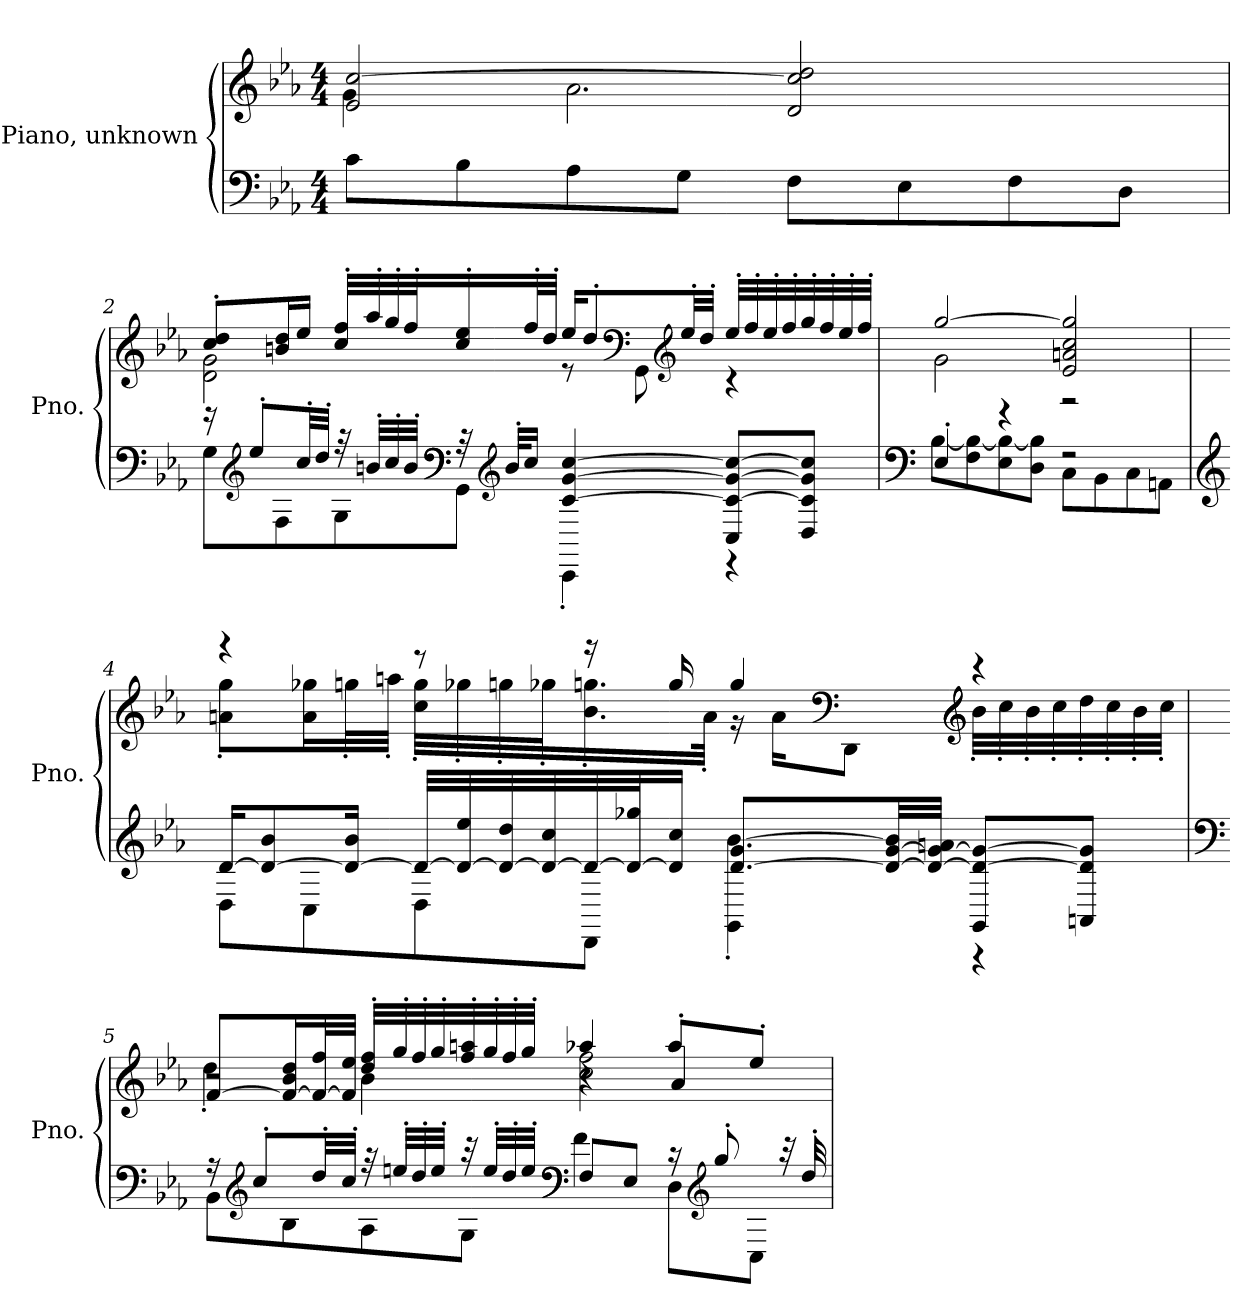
**kern	**kern
*part1	*part1
*staff2	*staff1
*I"Piano, unknown	*
*I'Pno.	*
*clefF4	*clefG2
*k[b-e-a-]	*k[b-e-a-]
*M4/4	*M4/4
*MM120	*MM120
=1	=1
*	*^
8c\L	2e-/ [2cc/	4g\
8B-\	.	.
8A-\	.	2.a-\
8G\J	.	.
8F\L	2d/ 2cc/] 2dd/	.
8E-\	.	.
8F\	.	.
8D\J	.	.
=2	=2	=2
*^	*	*
16r	8G\L	8cc/' 8dd/'L	2d\ 2g\
*clefG2	*	*	*
8ee-'/L	.	.	.
.	8F\	16bn/ 16dd/L	.
32cc'/LL	.	16ee-/JJ	.
32dd'/JJJ	.	.	.
32r	8G\	32cc/' 32ff/'LLL	.
32bn'/LLL	.	32aa-'/	.
32cc'/	.	32gg'/	.
32b'/JJJ	.	32ff'/J	.
*clefF4	*	*	*
32r	8GG\J	16cc/' 16ee-/'	.
*clefG2	*	*	*
32b'/KLL	.	.	.
16cc/JJ	.	32ff'/L	.
.	.	32dd'/JJJ	.
[4c/ [4g/ [4cc/	4CC'\	16ee-/KL	8r
.	.	8dd'/	.
*	*	*clefF4	*
.	.	.	8GG\
*	*	*clefG2	*
.	.	32ee-'/LL	.
.	.	32dd'/JJJ	.
8C/ 8c/_ 8g/_ 8cc/_L	4r	32ee-'/LLL	4r
.	.	32ff'/	.
.	.	32ee-'/	.
.	.	32ff'/	.
8D/ 8c/] 8g/] 8cc/]J	.	32gg'/	.
.	.	32ff'/	.
.	.	32ee-'/	.
.	.	32ff'/JJJ	.
!!LO:LB:g=z	!!
=3	=3	=3	=3
*clefF4	*	*	*
4E-'/	[8B-\L	[2gg/	2g\
.	8F\ 8B-\_	.	.
4r	8E-\ 8B-\_	.	.
.	8D\ 8B-\]J	.	.
2r	8C\L	2e-/ 2an/ 2cc/ 2gg/]	2r
.	8BB-\	.	.
.	8C\	.	.
.	8AAn\J	.	.
!!LO:LB:g=z	!!
=4	=4	=4	=4
*clefG2	*	*	*
[16d/KL	8D\L	4r	8an\' 8gg\'L
8d/_ 8b-/	.	.	.
.	8C\	.	16a\ 16gg-X\L
16d/_ 16b-/Jk	.	.	32ggn'\L
.	.	.	32aan'\JJJ
32d/LLL_	8D\	8r	32cc\' 32gg\'LLL
32d/_ 32ee-/	.	.	32gg-X'\
32d/_ 32dd/	.	.	32ggn'\
32d/_ 32cc/	.	.	32gg-X'\J
32d/_	8DD\J	16r	16.b-\' 16.ggn\'
32d/_ 32gg-X/J	.	.	.
16d/] 16cc/JJ	.	16gg/	.
.	.	.	32a'\JJk
[8.d/ [8.g/L	4GG\' 4b-\'	4gg/	16r
.	.	.	16a\KL
*	*	*clefF4	*
.	.	.	8DD\J
32d/_ 32g/_ 32b-/LL	.	.	.
32d/_ 32g/_ 32an/JJJ	.	.	.
*	*	*clefG2	*
8GG/ 8d/_ 8g/_L	4r	4r	32b-'\LLL
.	.	.	32cc'\
.	.	.	32b-'\
.	.	.	32cc'\
8AAn/ 8d/] 8g/]J	.	.	32dd'\
.	.	.	32cc'\
.	.	.	32b-'\
.	.	.	32cc'\JJJ
*	*	*v	*v
!!LO:LB:g=z
=5	=5	=5
*clefF4	*	*
*	*	*^
*	*	*	*^
16r	8BB-\L	[8f/L	4dd'\	2r
*clefG2	*	*	*	*
8cc'/L	.	.	.	.
.	8B-\	16f/_ 16b-/ 16dd/L	.	.
32dd'/LL	.	32f/_ 32ff/L	.	.
32cc'/JJJ	.	32f/] 32ee-/JJJ	.	.
32r	8A-\	32dd/' 32ff/'LLL	4b-\	.
32een'/LLL	.	32gg'/	.	.
32dd'/	.	32ff'/	.	.
32ee'/JJJ	.	32gg'/	.	.
32r	8G\J	32ff/' 32aan/'	.	.
32ee'/LLL	.	32gg'/	.	.
32dd'/	.	32ff'/	.	.
32ee'/JJJ	.	32gg'/JJJ	.	.
*clefF4	*	*	*	*
8F/L	4f\	4aa-X/	2cc\ 2ff\	4r
8E-/J	.	.	.	.
16r	8D\L	8aa-'/L	.	4a-/
*clefG2	*	*	*	*
8gg'/	.	.	.	.
.	8C\J	8ee-'/J	.	.
32r	.	.	.	.
32dd'/	.	.	.	.
*v	*v	*	*	*
*	*v	*v	*v
=	=
*-	*-
